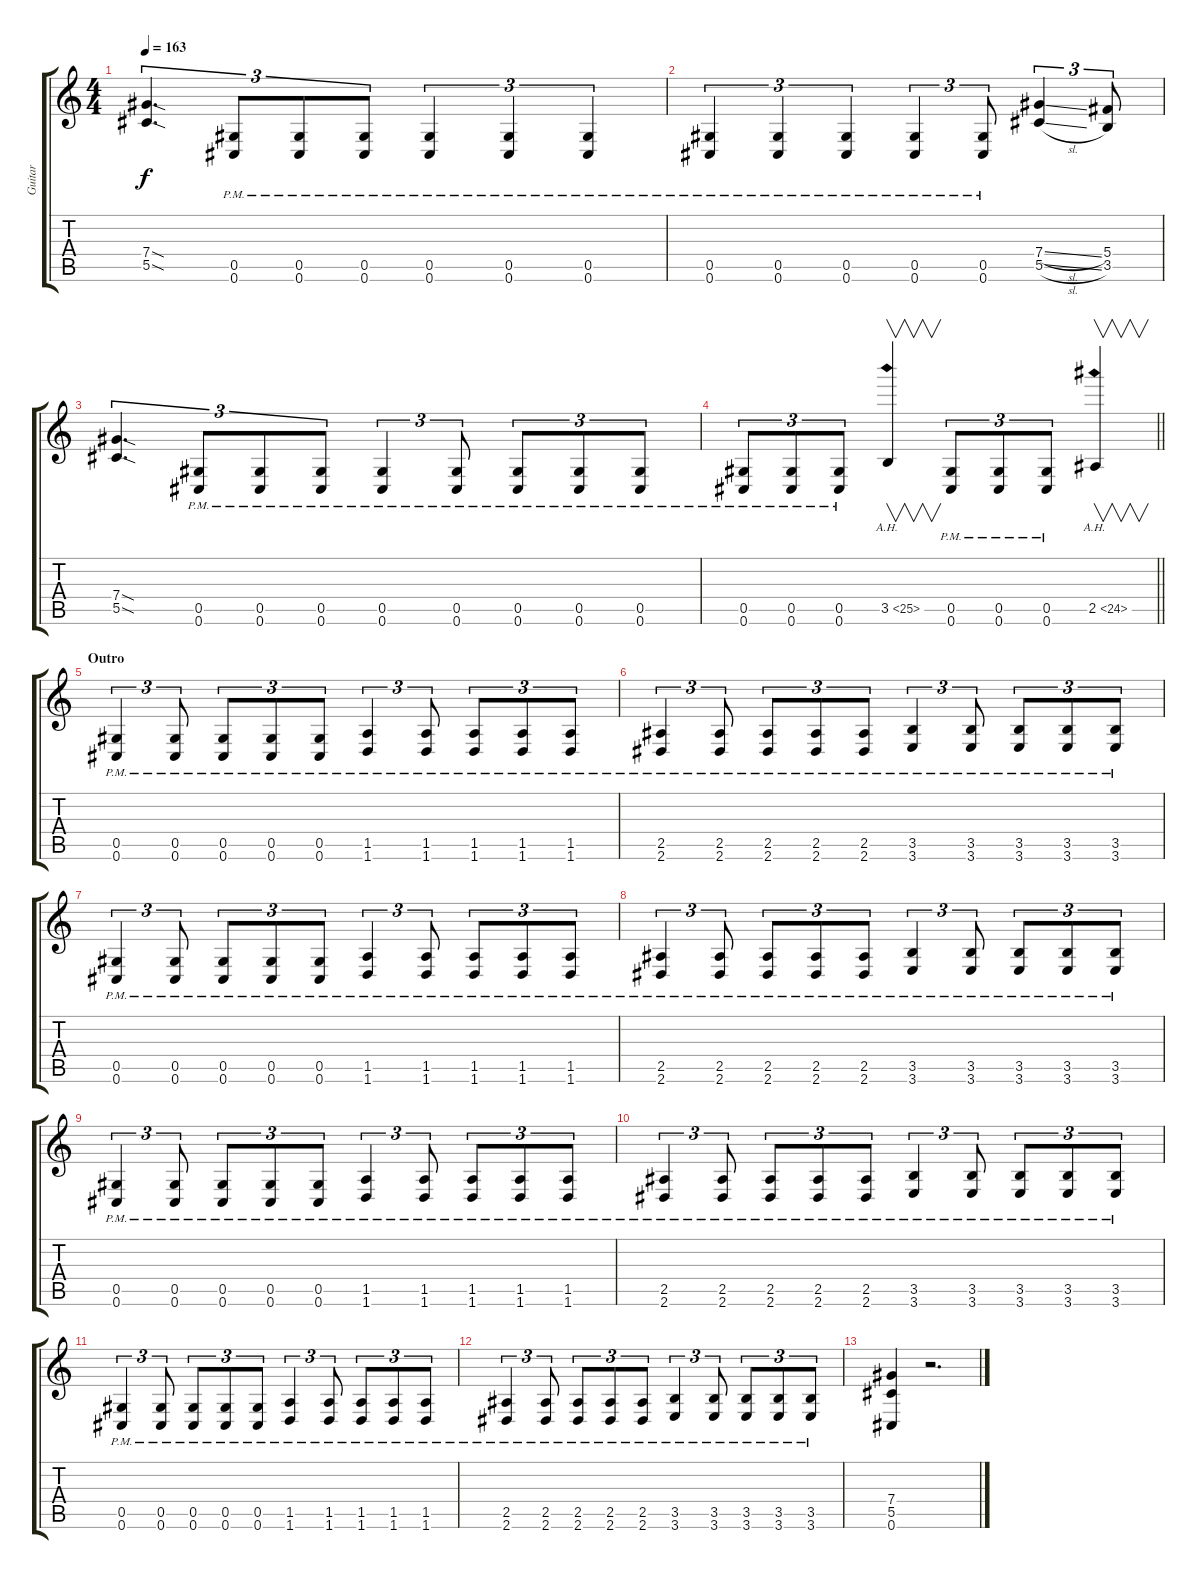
\track ("Guitar" "Guitar") {instrument distortionguitar}
\staff {score tabs}
\tuning (Eb4 Bb3 Gb3 Db3 Ab2 Db2) {hide}
\ts (4 4)
\tempo 163
\clef g2
\ks c
(7.4{sod} 5.5{sod}).4{d tu (3 2) dy f} (0.5{pm} 0.6{pm}).8{tu (3 2)} (0.5{pm} 0.6{pm}).8{tu (3 2)} (0.5{pm} 0.6{pm}).8{tu (3 2)} (0.5{pm} 0.6{pm}).4{tu (3 2)} (0.5{pm} 0.6{pm}).4{tu (3 2)} (0.5{pm} 0.6{pm}).4{tu (3 2)} |
(0.5{pm} 0.6{pm}).4{tu (3 2)} (0.5{pm} 0.6{pm}).4{tu (3 2)} (0.5{pm} 0.6{pm}).4{tu (3 2)} (0.5{pm} 0.6{pm}).4{tu (3 2)} (0.5{pm} 0.6{pm}).8{tu (3 2)} (7.4{sl} 5.5{sl}).4{tu (3 2)} (5.4 3.5).8{tu (3 2)} |
(7.4{sod} 5.5{sod}).4{d tu (3 2)} (0.5{pm} 0.6{pm}).8{tu (3 2)} (0.5{pm} 0.6{pm}).8{tu (3 2)} (0.5{pm} 0.6{pm}).8{tu (3 2)} (0.5{pm} 0.6{pm}).4{tu (3 2)} (0.5{pm} 0.6{pm}).8{tu (3 2)} (0.5{pm} 0.6{pm}).8{tu (3 2)} (0.5{pm} 0.6{pm}).8{tu (3 2)} (0.5{pm} 0.6{pm}).8{tu (3 2)} |
\barLineRight lightlight
(0.5{pm} 0.6{pm}).8{tu (3 2)} (0.5{pm} 0.6{pm}).8{tu (3 2)} (0.5{pm} 0.6{pm}).8{tu (3 2)} 3.5{ah 22}.4{v} (0.5{pm} 0.6{pm}).8{tu (3 2)} (0.5{pm} 0.6{pm}).8{tu (3 2)} (0.5{pm} 0.6{pm}).8{tu (3 2)} 2.5{ah 22}.4{v} |
\section ("" "Outro")
(0.5{pm} 0.6{pm}).4{tu (3 2)} (0.5{pm} 0.6{pm}).8{tu (3 2)} (0.5{pm} 0.6{pm}).8{tu (3 2)} (0.5{pm} 0.6{pm}).8{tu (3 2)} (0.5{pm} 0.6{pm}).8{tu (3 2)} (1.5{pm} 1.6{pm}).4{tu (3 2)} (1.5{pm} 1.6{pm}).8{tu (3 2)} (1.5{pm} 1.6{pm}).8{tu (3 2)} (1.5{pm} 1.6{pm}).8{tu (3 2)} (1.5{pm} 1.6{pm}).8{tu (3 2)} |
(2.5{pm} 2.6{pm}).4{tu (3 2)} (2.5{pm} 2.6{pm}).8{tu (3 2)} (2.5{pm} 2.6{pm}).8{tu (3 2)} (2.5{pm} 2.6{pm}).8{tu (3 2)} (2.5{pm} 2.6{pm}).8{tu (3 2)} (3.5{pm} 3.6{pm}).4{tu (3 2)} (3.5{pm} 3.6{pm}).8{tu (3 2)} (3.5{pm} 3.6{pm}).8{tu (3 2)} (3.5{pm} 3.6{pm}).8{tu (3 2)} (3.5{pm} 3.6{pm}).8{tu (3 2)} |
(0.5{pm} 0.6{pm}).4{tu (3 2)} (0.5{pm} 0.6{pm}).8{tu (3 2)} (0.5{pm} 0.6{pm}).8{tu (3 2)} (0.5{pm} 0.6{pm}).8{tu (3 2)} (0.5{pm} 0.6{pm}).8{tu (3 2)} (1.5{pm} 1.6{pm}).4{tu (3 2)} (1.5{pm} 1.6{pm}).8{tu (3 2)} (1.5{pm} 1.6{pm}).8{tu (3 2)} (1.5{pm} 1.6{pm}).8{tu (3 2)} (1.5{pm} 1.6{pm}).8{tu (3 2)} |
(2.5{pm} 2.6{pm}).4{tu (3 2)} (2.5{pm} 2.6{pm}).8{tu (3 2)} (2.5{pm} 2.6{pm}).8{tu (3 2)} (2.5{pm} 2.6{pm}).8{tu (3 2)} (2.5{pm} 2.6{pm}).8{tu (3 2)} (3.5{pm} 3.6{pm}).4{tu (3 2)} (3.5{pm} 3.6{pm}).8{tu (3 2)} (3.5{pm} 3.6{pm}).8{tu (3 2)} (3.5{pm} 3.6{pm}).8{tu (3 2)} (3.5{pm} 3.6{pm}).8{tu (3 2)} |
(0.5{pm} 0.6{pm}).4{tu (3 2)} (0.5{pm} 0.6{pm}).8{tu (3 2)} (0.5{pm} 0.6{pm}).8{tu (3 2)} (0.5{pm} 0.6{pm}).8{tu (3 2)} (0.5{pm} 0.6{pm}).8{tu (3 2)} (1.5{pm} 1.6{pm}).4{tu (3 2)} (1.5{pm} 1.6{pm}).8{tu (3 2)} (1.5{pm} 1.6{pm}).8{tu (3 2)} (1.5{pm} 1.6{pm}).8{tu (3 2)} (1.5{pm} 1.6{pm}).8{tu (3 2)} |
(2.5{pm} 2.6{pm}).4{tu (3 2)} (2.5{pm} 2.6{pm}).8{tu (3 2)} (2.5{pm} 2.6{pm}).8{tu (3 2)} (2.5{pm} 2.6{pm}).8{tu (3 2)} (2.5{pm} 2.6{pm}).8{tu (3 2)} (3.5{pm} 3.6{pm}).4{tu (3 2)} (3.5{pm} 3.6{pm}).8{tu (3 2)} (3.5{pm} 3.6{pm}).8{tu (3 2)} (3.5{pm} 3.6{pm}).8{tu (3 2)} (3.5{pm} 3.6{pm}).8{tu (3 2)} |
(0.5{pm} 0.6{pm}).4{tu (3 2)} (0.5{pm} 0.6{pm}).8{tu (3 2)} (0.5{pm} 0.6{pm}).8{tu (3 2)} (0.5{pm} 0.6{pm}).8{tu (3 2)} (0.5{pm} 0.6{pm}).8{tu (3 2)} (1.5{pm} 1.6{pm}).4{tu (3 2)} (1.5{pm} 1.6{pm}).8{tu (3 2)} (1.5{pm} 1.6{pm}).8{tu (3 2)} (1.5{pm} 1.6{pm}).8{tu (3 2)} (1.5{pm} 1.6{pm}).8{tu (3 2)} |
(2.5{pm} 2.6{pm}).4{tu (3 2)} (2.5{pm} 2.6{pm}).8{tu (3 2)} (2.5{pm} 2.6{pm}).8{tu (3 2)} (2.5{pm} 2.6{pm}).8{tu (3 2)} (2.5{pm} 2.6{pm}).8{tu (3 2)} (3.5{pm} 3.6{pm}).4{tu (3 2)} (3.5{pm} 3.6{pm}).8{tu (3 2)} (3.5{pm} 3.6{pm}).8{tu (3 2)} (3.5{pm} 3.6{pm}).8{tu (3 2)} (3.5{pm} 3.6{pm}).8{tu (3 2)} |
(7.4 5.5 0.6).4 r.2{d}
